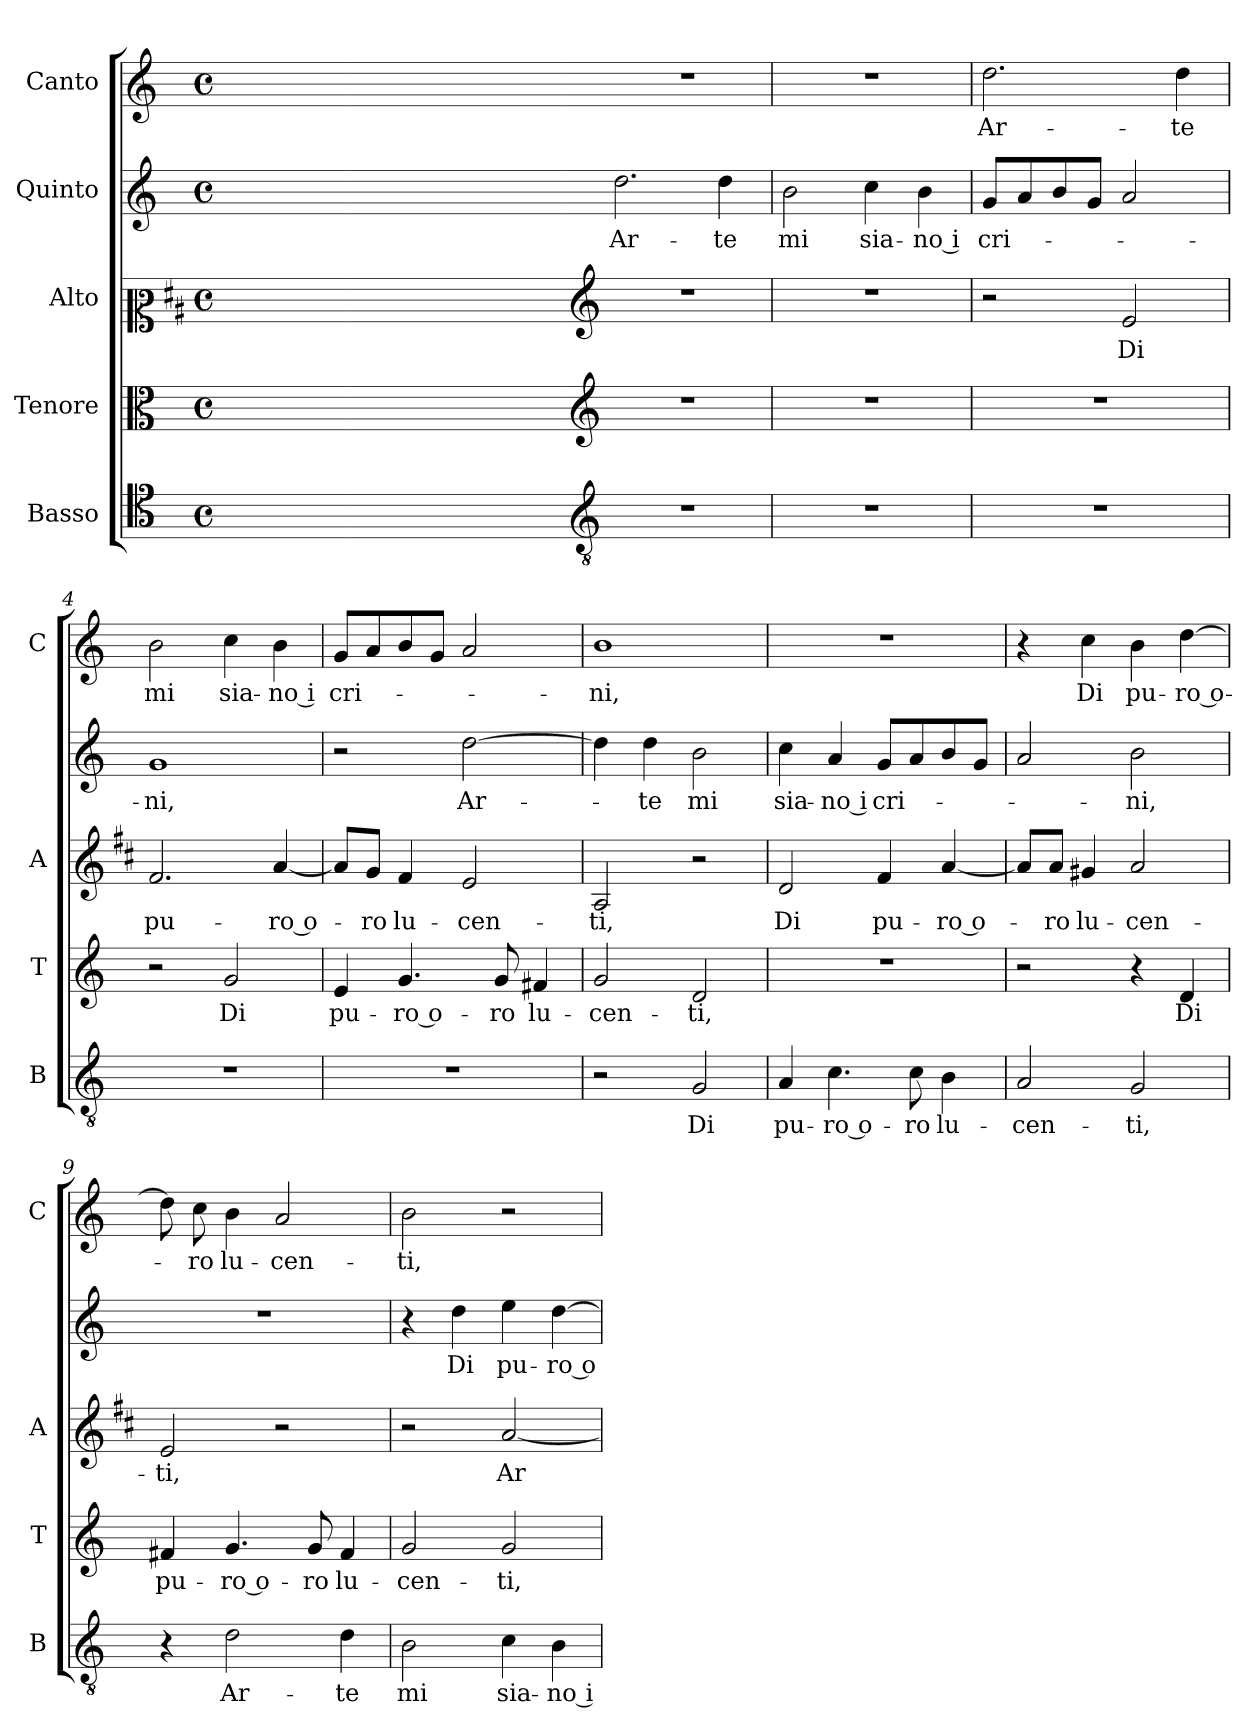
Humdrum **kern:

**kern	**text	**kern	**text	**kern	**text	**kern	**text	**kern	**text
*part5	*part5	*part4	*part4	*part3	*part3	*part2	*part2	*part1	*part1
*staff5	*staff5	*staff4	*staff4	*staff3	*staff3	*staff2	*staff2	*staff1	*staff1
*I"Basso	*	*I"Tenore	*	*I"Alto	*	*I"Quinto	*	*I"Canto	*
*I'B	*	*I'T	*	*I'A	*	*	*	*I'C	*
*clefC4	*	*clefC3	*	*clefC2	*	*clefG2	*	*clefG2	*
*	*	*	*	*ITrd1c2	*	*	*	*	*
*k[]	*	*k[]	*	*k[]	*	*k[]	*	*k[]	*
*C:	*	*C:	*	*C:	*	*C:	*	*C:	*
*M4/4	*	*M4/4	*	*M4/4	*	*M4/4	*	*M4/4	*
*met(c)	*	*met(c)	*	*met(c)	*	*met(c)	*	*met(c)	*
=	=	=	=	=	=	=	=	=	=
1ryy	.	1ryy	.	1ryy	.	1ryy	.	1ryy	.
=1X-	=1X-	=1X-	=1X-	=1X-	=1X-	=1X-	=1X-	=1X-	=1X-
4ryy	.	4ryy	.	4ryy	.	4ryy	.	4ryy	.
4ryy	.	4ryy	.	4ryy	.	4ryy	.	4ryy	.
4ryy	.	4ryy	.	4ryy	.	4ryy	.	4ryy	.
4ryy	.	4ryy	.	4ryy	.	4ryy	.	4ryy	.
=1-	=1-	=1-	=1-	=1-	=1-	=1-	=1-	=1-	=1-
*clefGv2	*	*clefG2	*	*clefG2	*	*	*	*	*
!	!	!	!	!	!	!	!LO:LY:b	!	!
1r	.	1r	.	1r	.	2.dd\	Ar-	1r	.
!	!	!	!	!	!	!	!LO:LY:b	!	!
.	.	.	.	.	.	4dd\	-te	.	.
=2	=2	=2	=2	=2	=2	=2	=2	=2	=2
!	!	!	!	!	!	!	!LO:LY:b	!	!
1r	.	1r	.	1r	.	2b\	mi	1r	.
!	!	!	!	!	!	!	!LO:LY:b	!	!
.	.	.	.	.	.	4cc\	sia-	.	.
!	!	!	!	!	!	!	!LO:LY:b	!	!
.	.	.	.	.	.	4b\	-no i	.	.
=3	=3	=3	=3	=3	=3	=3	=3	=3	=3
!	!	!	!	!	!	!	!LO:LY:b	!	!LO:LY:b
1r	.	1r	.	2r	.	8g/L	cri-	2.dd\	Ar-
.	.	.	.	.	.	8a/	.	.	.
.	.	.	.	.	.	8b/	.	.	.
.	.	.	.	.	.	8g/J	.	.	.
!	!	!	!	!	!LO:LY:b	!	!	!	!
.	.	.	.	2d/	Di	2a/	.	.	.
!	!	!	!	!	!	!	!	!	!LO:LY:b
.	.	.	.	.	.	.	.	4dd\	-te
=4	=4	=4	=4	=4	=4	=4	=4	=4	=4
!	!	!	!	!	!LO:LY:b	!	!LO:LY:b	!	!LO:LY:b
1r	.	2r	.	2.e/	pu-	1g	-ni,	2b\	mi
!	!	!	!LO:LY:b	!	!	!	!	!	!LO:LY:b
.	.	2g/	Di	.	.	.	.	4cc\	sia-
!	!	!	!	!	!LO:LY:b	!	!	!	!LO:LY:b
.	.	.	.	[4g/	-ro o-	.	.	4b\	-no i
=5	=5	=5	=5	=5	=5	=5	=5	=5	=5
!	!	!	!LO:LY:b	!	!	!	!	!	!LO:LY:b
1r	.	4e/	pu-	8g/L]	.	2r	.	8g/L	cri-
!	!	!	!	!	!LO:LY:b	!	!	!	!
.	.	.	.	8f/J	-ro	.	.	8a/	.
!	!	!	!LO:LY:b	!	!LO:LY:b	!	!	!	!
.	.	4.g/	-ro o-	4e/	lu-	.	.	8b/	.
.	.	.	.	.	.	.	.	8g/J	.
!	!	!	!	!	!LO:LY:b	!	!LO:LY:b	!	!
.	.	.	.	2d/	-cen-	[2dd\	Ar-	2a/	.
!	!	!	!LO:LY:b	!	!	!	!	!	!
.	.	8g/	-ro	.	.	.	.	.	.
!	!	!	!LO:LY:b	!	!	!	!	!	!
.	.	4f#X/	lu-	.	.	.	.	.	.
=6	=6	=6	=6	=6	=6	=6	=6	=6	=6
!	!	!	!LO:LY:b	!	!LO:LY:b	!	!	!	!LO:LY:b
2r	.	2g/	-cen-	2G/	-ti,	4dd\]	.	1b	-ni,
!	!	!	!	!	!	!	!LO:LY:b	!	!
.	.	.	.	.	.	4dd\	-te	.	.
!	!LO:LY:b	!	!LO:LY:b	!	!	!	!LO:LY:b	!	!
2G/	Di	2d/	-ti,	2r	.	2b\	mi	.	.
=7	=7	=7	=7	=7	=7	=7	=7	=7	=7
!	!LO:LY:b	!	!	!	!LO:LY:b	!	!LO:LY:b	!	!
4A/	pu-	1r	.	2c/	Di	4cc\	sia-	1r	.
!	!LO:LY:b	!	!	!	!	!	!LO:LY:b	!	!
4.c\	-ro o-	.	.	.	.	4a/	-no i	.	.
!	!	!	!	!	!LO:LY:b	!	!LO:LY:b	!	!
.	.	.	.	4e/	pu-	8g/L	cri-	.	.
!	!LO:LY:b	!	!	!	!	!	!	!	!
8c\	-ro	.	.	.	.	8a/	.	.	.
!	!LO:LY:b	!	!	!	!LO:LY:b	!	!	!	!
4B\	lu-	.	.	[4g/	-ro o-	8b/	.	.	.
.	.	.	.	.	.	8g/J	.	.	.
!!LO:LB:g=z
=8	=8	=8	=8	=8	=8	=8	=8	=8	=8
!	!LO:LY:b	!	!	!	!	!	!	!	!
2A/	-cen-	2r	.	8g/L]	.	2a/	.	4r	.
!	!	!	!	!	!LO:LY:b	!	!	!	!
.	.	.	.	8g/J	-ro	.	.	.	.
!	!	!	!	!	!LO:LY:b	!	!	!	!LO:LY:b
.	.	.	.	4f#X/	lu-	.	.	4cc\	Di
!	!LO:LY:b	!	!	!	!LO:LY:b	!	!LO:LY:b	!	!LO:LY:b
2G/	-ti,	4r	.	2g/	-cen-	2b\	-ni,	4b\	pu-
!	!	!	!LO:LY:b	!	!	!	!	!	!LO:LY:b
.	.	4d/	Di	.	.	.	.	[4dd\	-ro o-
=9	=9	=9	=9	=9	=9	=9	=9	=9	=9
!	!	!	!LO:LY:b	!	!LO:LY:b	!	!	!	!
4r	.	4f#X/	pu-	2d/	-ti,	1r	.	8dd\]	.
!	!	!	!	!	!	!	!	!	!LO:LY:b
.	.	.	.	.	.	.	.	8cc\	-ro
!	!LO:LY:b	!	!LO:LY:b	!	!	!	!	!	!LO:LY:b
2d\	Ar-	4.g/	-ro o-	.	.	.	.	4b\	lu-
!	!	!	!	!	!	!	!	!	!LO:LY:b
.	.	.	.	2r	.	.	.	2a/	-cen-
!	!	!	!LO:LY:b	!	!	!	!	!	!
.	.	8g/	-ro	.	.	.	.	.	.
!	!LO:LY:b	!	!LO:LY:b	!	!	!	!	!	!
4d\	-te	4f#/	lu-	.	.	.	.	.	.
=10	=10	=10	=10	=10	=10	=10	=10	=10	=10
!	!LO:LY:b	!	!LO:LY:b	!	!	!	!	!	!LO:LY:b
2B\	mi	2g/	-cen-	2r	.	4r	.	2b\	-ti,
!	!	!	!	!	!	!	!LO:LY:b	!	!
.	.	.	.	.	.	4dd\	Di	.	.
!	!LO:LY:b	!	!LO:LY:b	!	!LO:LY:b	!	!LO:LY:b	!	!
4c\	sia-	2g/	-ti,	[2g/	Ar-	4ee\	pu-	2r	.
!	!LO:LY:b	!	!	!	!	!	!LO:LY:b	!	!
4B\	-no i	.	.	.	.	[4dd\	-ro o-	.	.
=	=	=	=	=	=	=	=	=	=
*-	*-	*-	*-	*-	*-	*-	*-	*-	*-
